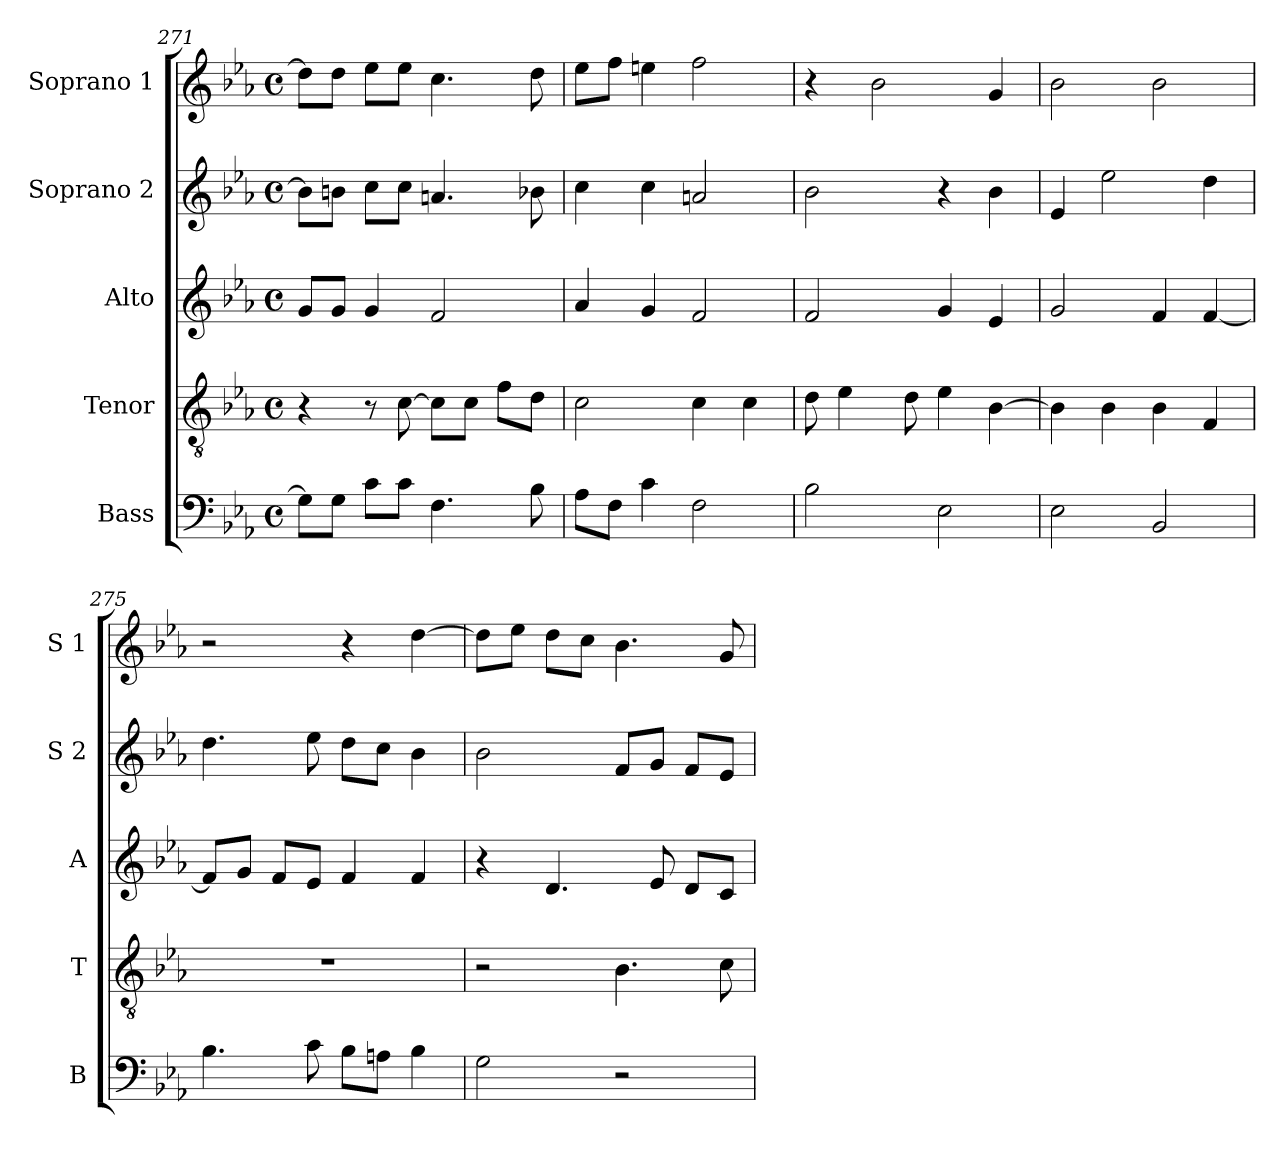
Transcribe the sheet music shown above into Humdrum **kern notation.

**kern	**kern	**kern	**kern	**kern
*part5	*part4	*part3	*part2	*part1
*staff5	*staff4	*staff3	*staff2	*staff1
*I"Bass	*I"Tenor	*I"Alto	*I"Soprano 2	*I"Soprano 1
*I'B	*I'T	*I'A	*I'S 2	*I'S 1
!!LO:LB:g=z
*clefF4	*clefGv2	*clefG2	*clefG2	*clefG2
*k[b-e-a-]	*k[b-e-a-]	*k[b-e-a-]	*k[b-e-a-]	*k[b-e-a-]
*E-:	*E-:	*E-:	*E-:	*E-:
*M4/4	*M4/4	*M4/4	*M4/4	*M4/4
*met(c)	*met(c)	*met(c)	*met(c)	*met(c)
=271	=271	=271	=271	=271
8G\L]	4r	8g/L	8b\L]	8dd\L]
8G\J	.	8g/J	8bn\J	8dd\J
8c\L	8r	4g/	8cc\L	8ee-\L
8c\J	[>8c\	.	8cc\J	8ee-\J
4.F\	8c\L]	2f/	4.an/	4.cc\
.	8c\J	.	.	.
.	8f\L	.	.	.
8B-\	8d\J	.	8b-X\	8dd\
=272	=272	=272	=272	=272
8A-\L	2c\	4a-/	4cc\	8ee-\L
8F\J	.	.	.	8ff\J
4c\	.	4g/	4cc\	4een\
2F\	4c\	2f/	2an/	2ff\
.	4c\	.	.	.
=273	=273	=273	=273	=273
2B-\	8d\	2f/	2b-\	4r
.	4e-\	.	.	.
.	.	.	.	2b-\
.	8d\	.	.	.
2E-\	4e-\	4g/	4r	.
.	[>4B-\	4e-/	4b-\	4g/
=274	=274	=274	=274	=274
2E-\	4B-\]	2g/	4e-/	2b-\
.	4B-\	.	2ee-\	.
2BB-/	4B-\	4f/	.	2b-\
.	4F/	[<4f/	4dd\	.
!!LO:LB:g=z
=275	=275	=275	=275	=275
4.B-\	1r	8f/L]	4.dd\	2r
.	.	8g/J	.	.
.	.	8f/L	.	.
8c\	.	8e-/J	8ee-\	.
8B-\L	.	4f/	8dd\L	4r
8An\J	.	.	8cc\J	.
4B-\	.	4f/	4b-\	[>4dd\
=276	=276	=276	=276	=276
2G\	2r	4r	2b-\	8dd\L]
.	.	.	.	8ee-\J
.	.	4.d/	.	8dd\L
.	.	.	.	8cc\J
2r	4.B-\	.	8f/L	4.b-\
.	.	8e-/	8g/J	.
.	.	8d/L	8f/L	.
.	8c\	8c/J	8e-/J	8g/
=	=	=	=	=
*-	*-	*-	*-	*-
